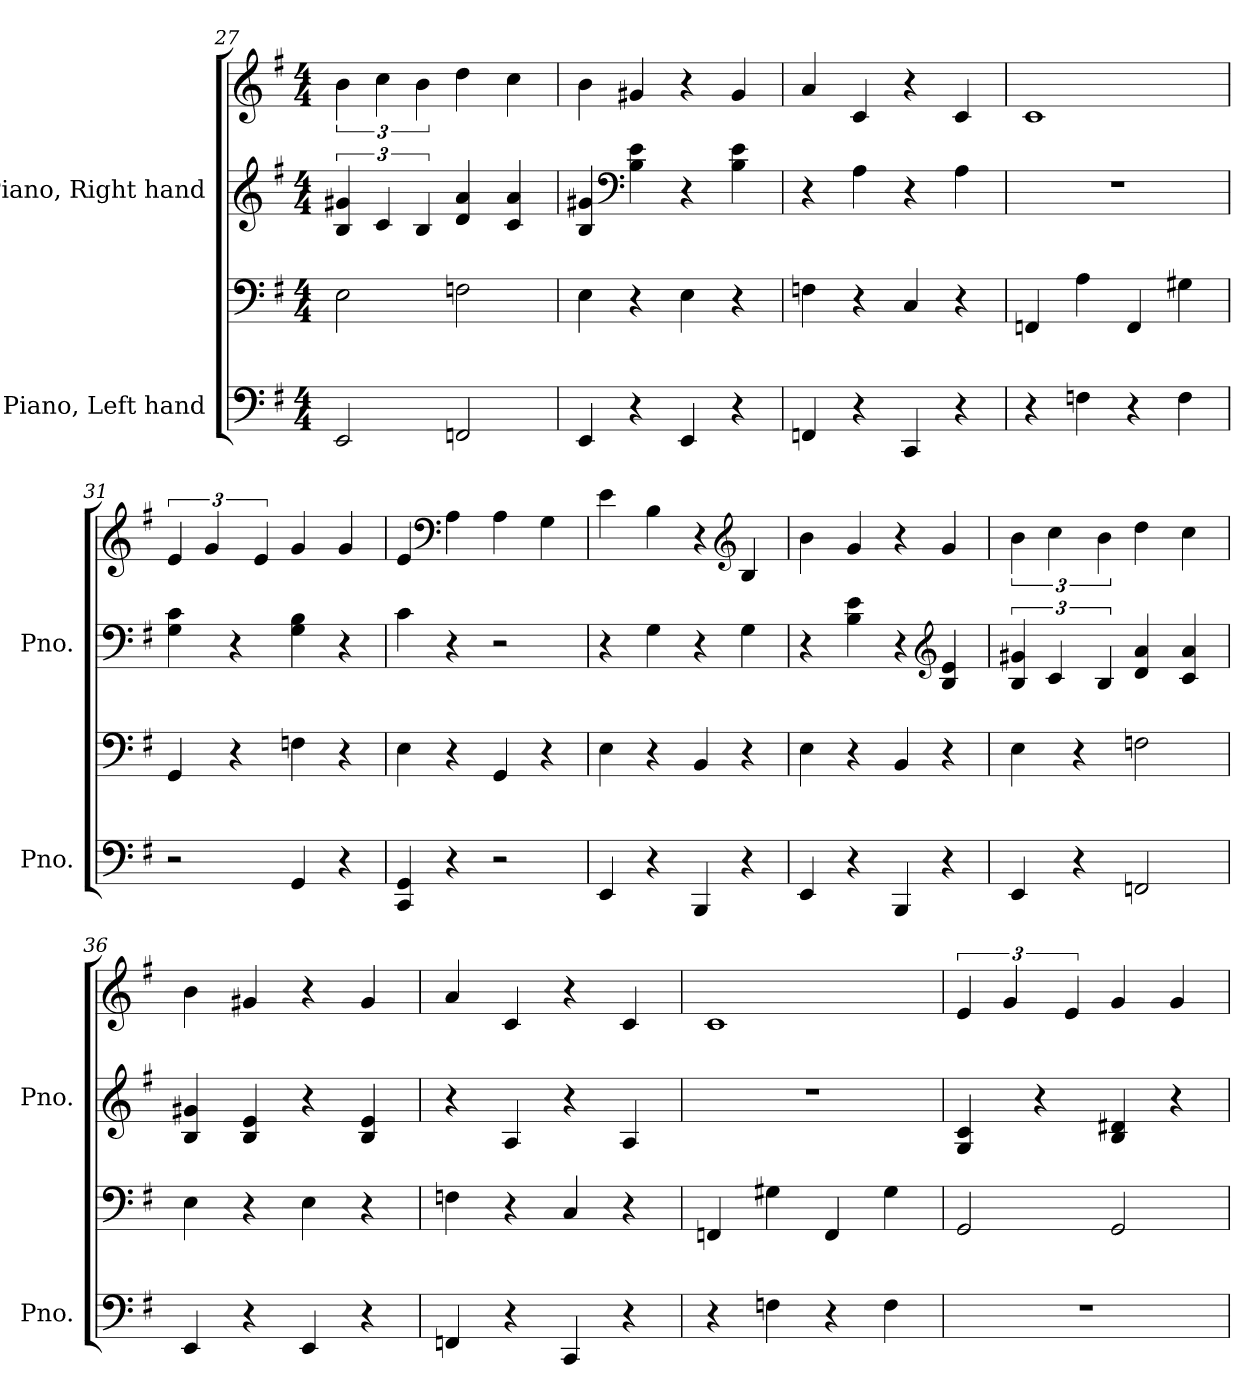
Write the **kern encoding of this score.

**kern	**kern	**kern	**kern
*part2	*part2	*part1	*part1
*staff4	*staff3	*staff2	*staff1
*I"Piano, Left hand	*	*I"Piano, Right hand	*
*I'Pno.	*	*I'Pno.	*
*clefF4	*clefF4	*clefG2	*clefG2
*k[f#]	*k[f#]	*k[f#]	*k[f#]
*M4/4	*M4/4	*M4/4	*M4/4
=27	=27	=27	=27
2EE/	2E\	6B/ 6g#X/	6b\
.	.	6c/	6cc\
.	.	6B/	6b\
2FFn/	2Fn\	4d/ 4a/	4dd\
.	.	4c/ 4a/	4cc\
=28	=28	=28	=28
4EE/	4E\	4B/ 4g#X/	4b\
*	*	*clefF4	*
4r	4r	4B\ 4e\	4g#X/
4EE/	4E\	4r	4r
4r	4r	4B\ 4e\	4g#/
=29	=29	=29	=29
4FFn/	4Fn\	4r	4a/
4r	4r	4A\	4c/
4CC/	4C/	4r	4r
4r	4r	4A\	4c/
!!LO:LB:g=z
=30	=30	=30	=30
4r	4FFn/	1r	1c
4Fn\	4A\	.	.
4r	4FF/	.	.
4F\	4G#X\	.	.
=31	=31	=31	=31
2r	4GG/	4G\ 4c\	6e/
.	.	.	6g/
.	4r	4r	.
.	.	.	6e/
4GG/	4Fn\	4G\ 4B\	4g/
4r	4r	4r	4g/
=32	=32	=32	=32
4CC/ 4GG/	4E\	4c\	4e/
*	*	*	*clefF4
4r	4r	4r	4A\
2r	4GG/	2r	4A\
.	4r	.	4G\
=33	=33	=33	=33
4EE/	4E\	4r	4e\
4r	4r	4G\	4B\
4BBB/	4BB/	4r	4r
*	*	*	*clefG2
4r	4r	4G\	4B/
=34	=34	=34	=34
4EE/	4E\	4r	4b\
4r	4r	4B\ 4e\	4g/
4BBB/	4BB/	4r	4r
*	*	*clefG2	*
4r	4r	4B/ 4e/	4g/
=35	=35	=35	=35
4EE/	4E\	6B/ 6g#X/	6b\
.	.	6c/	6cc\
4r	4r	.	.
.	.	6B/	6b\
2FFn/	2Fn\	4d/ 4a/	4dd\
.	.	4c/ 4a/	4cc\
!!LO:PB:g=z
=36	=36	=36	=36
4EE/	4E\	4B/ 4g#X/	4b\
4r	4r	4B/ 4e/	4g#X/
4EE/	4E\	4r	4r
4r	4r	4B/ 4e/	4g#/
=37	=37	=37	=37
4FFn/	4Fn\	4r	4a/
4r	4r	4A/	4c/
4CC/	4C/	4r	4r
4r	4r	4A/	4c/
=38	=38	=38	=38
4r	4FFn/	1r	1c
4Fn\	4G#X\	.	.
4r	4FF/	.	.
4F\	4G#\	.	.
=39	=39	=39	=39
1r	2GG/	4G/ 4c/	6e/
.	.	.	6g/
.	.	4r	.
.	.	.	6e/
.	2GG/	4B/ 4d#X/	4g/
.	.	4r	4g/
=	=	=	=
*-	*-	*-	*-
